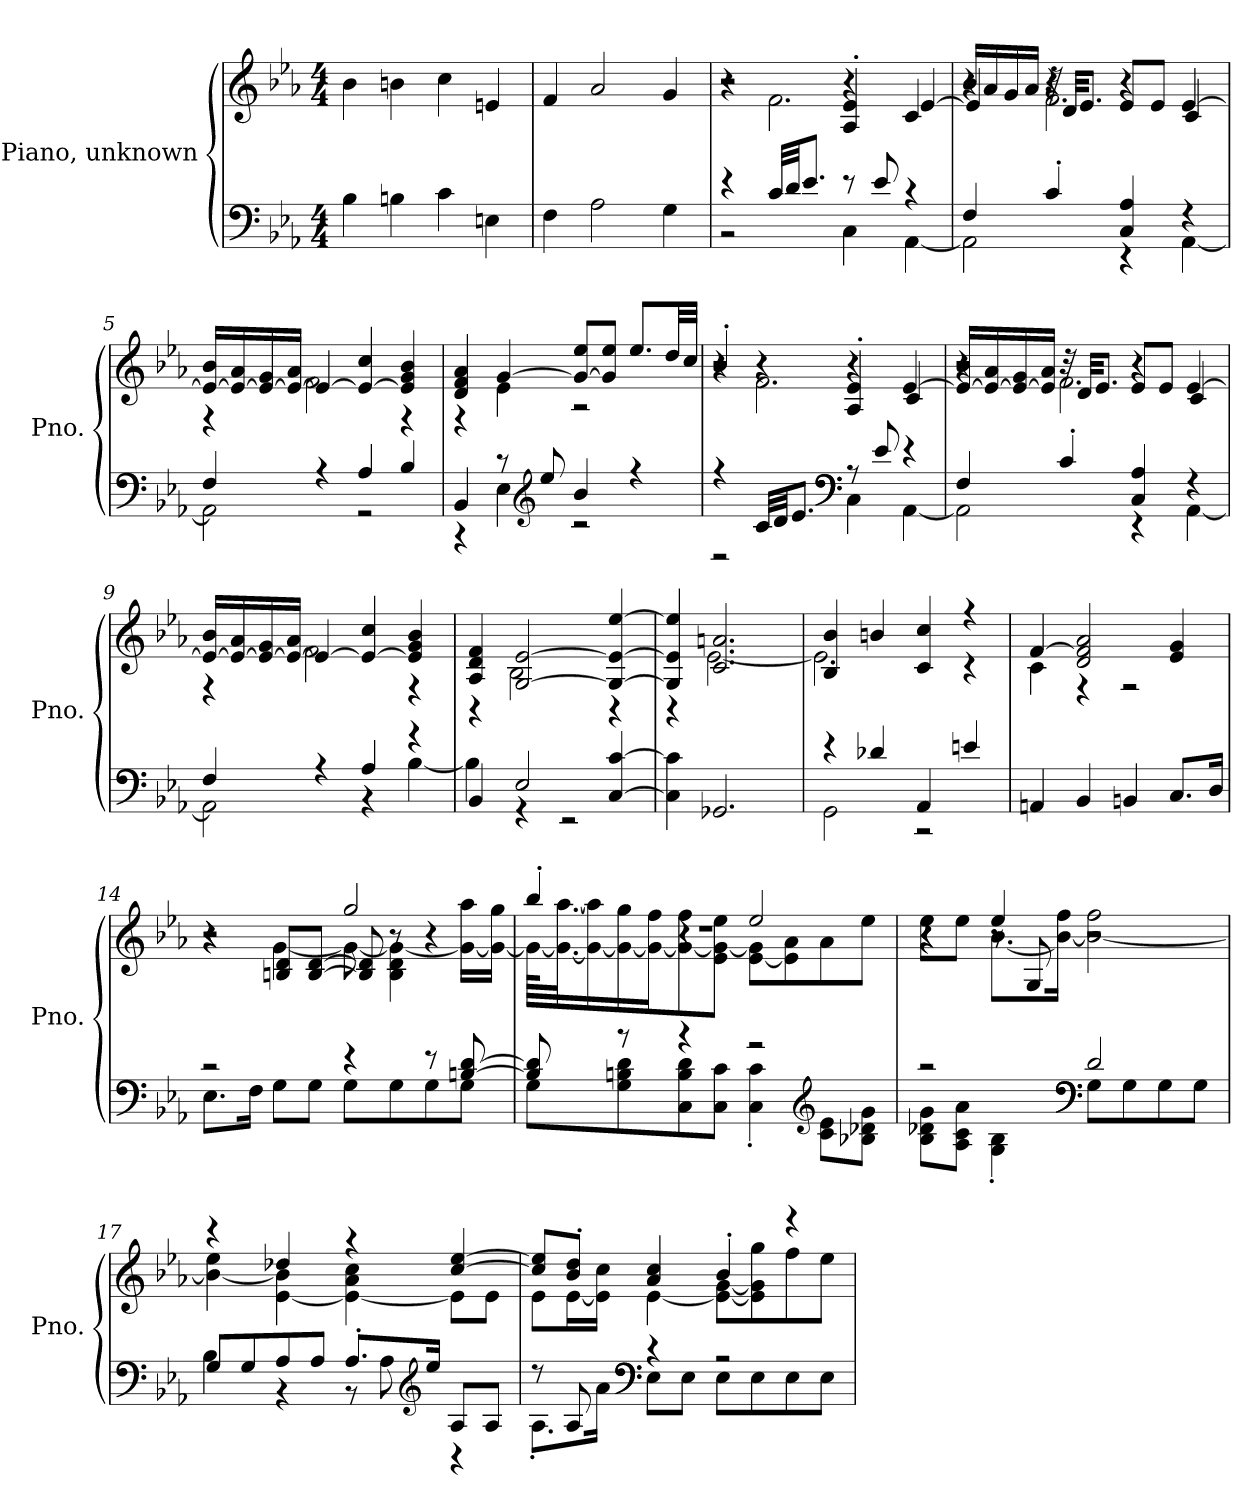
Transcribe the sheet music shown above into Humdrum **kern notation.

**kern	**kern
*part1	*part1
*staff2	*staff1
*I"Piano, unknown	*
*I'Pno.	*
*clefF4	*clefG2
*k[b-e-a-]	*k[b-e-a-]
*M4/4	*M4/4
*MM120	*MM120
=1	=1
4B-\	4b-\
4Bn\	4bn\
4c\	4cc\
4En\	4en/
=2	=2
4F\	4f/
2A-\	2a-/
4G\	4g/
=3	=3
*^	*^
*	*	*	*^
4r	2r	2r	4r	2r
32c/LLL	.	.	2.f\	.
32d/JJ	.	.	.	.
8.e-/J	.	.	.	.
8r	4C\	4A-/' 4e-/'	.	4r
8e-/	.	.	.	.
4r	[4AA-\	4c/	.	[4e-/
=4	=4	=4	=4	=4
4F/	2AA-\]	16b-/LL	4r	4e-/]
.	.	16a-/	.	.
.	.	16g/	.	.
.	.	16a-/JJ	.	.
4c'/	.	32r	2.f\	4r
.	.	32d/KKL	.	.
.	.	8.e-/J	.	.
4C/ 4A-/	4r	8e-/L	.	4r
.	.	8e-/J	.	.
4r	[4AA-\	[4e-/	.	4c/
*	*	*	*v	*v
!!LO:LB:g=z
=5	=5	=5	=5
4F/	2AA-\]	16e-/_ 16b-/LL	4r
.	.	16e-/_ 16a-/	.
.	.	16e-/_ 16g/	.
.	.	16e-/_ 16a-/JJ	.
4r	.	4e-/_	2f\
4A-/	2r	4e-/_ 4cc/	.
4B-/	.	4e-/] 4g/ 4b-/	4r
=6	=6	=6	=6
4BB-/	4r	4d/ 4f/ 4a-/	4r
8r	4E-\	[4g/	4e-\
*clefG2	*	*	*
8ee-/	.	.	.
4b-/	2r	8g/_ 8ee-/L	2r
.	.	8g/] 8ee-/J	.
4r	.	8.ee-/L	.
.	.	32dd/LL	.
.	.	32cc/JJJ	.
=7	=7	=7	=7
*	*	*	*^
4r	2r	4b-'/	4r	2r
32c/LLL	.	4r	2.f\	.
32d/JJ	.	.	.	.
8.e-/J	.	.	.	.
*clefF4	*	*	*	*
8r	4C\	4A-/' 4e-/'	.	4r
8e-/	.	.	.	.
4r	[4AA-\	[4e-/	.	4c/
!!LO:LB:g=z	!!	!!
=8	=8	=8	=8	=8
4F/	2AA-\]	16e-/_ 16b-/LL	4r	2r
.	.	16e-/_ 16a-/	.	.
.	.	16e-/_ 16g/	.	.
.	.	16e-/] 16a-/JJ	.	.
4c'/	.	32r	2.f\	.
.	.	32d/KKL	.	.
.	.	8.e-/J	.	.
4C/ 4A-/	4r	8e-/L	.	4r
.	.	8e-/J	.	.
4r	[4AA-\	[4e-/	.	4c/
*	*	*	*v	*v
=9	=9	=9	=9
4F/	2AA-\]	16e-/_ 16b-/LL	4r
.	.	16e-/_ 16a-/	.
.	.	16e-/_ 16g/	.
.	.	16e-/_ 16a-/JJ	.
4r	.	4e-/_	2f\
4A-/	4r	4e-/_ 4cc/	.
4r	[4B-\	4e-/] 4g/ 4b-/	4r
=10	=10	=10	=10
4BB-/	4B-\]	4A-/ 4d/ 4f/	4r
2E-/	4r	[2G/ [2e-/	2B-\
.	2r	.	.
[4C/ [4c/	.	4G/_ 4e-/_ [4ee-/	4r
*v	*v	*	*
=11	=11	=11
4C\] 4c\]	4G/] 4e-/] 4ee-/]	4r
2.GG-X/	2.c/ 2.an/	[2.e-\
=12	=12	=12
*^	*	*
4r	2GG\	4B-/ 4b-/	2.e-\]
4d-X/	.	4bn/	.
4AA-/	2r	4c/ 4cc/	.
4en/	.	4r	4r
*v	*v	*	*
!!LO:LB:g=z	!!
=13	=13	=13
4AAn/	[4f/	4c\
4BB-/	2d/ 2f/] 2a-/	4r
4BBn/	.	2r
8.C/L	4e-/ 4g/	.
16D/Jk	.	.
=14	=14	=14
*^	*	*^
2r	8.E-\L	2r	4r	4r
.	16F\Jk	.	.	.
.	8G\L	.	[4g\	8Bn/ 8d/L
.	8G\J	.	.	[8B/ [8d/J
4r	8G\L	2gg/	8g\_	8B/] 8d/]
.	8G\	.	4B\ 4d\ 4g\_	8r
8r	8G\	.	.	4r
[8Bn/ [8d/	8G\J	.	16g\_ 16aa-\LL	.
.	.	.	16g\_ 16gg\JJ	.
=15	=15	=15	=15	=15
8B/] 8d/]	8G\L	1r	64g\KLLL_	4bb-'/
.	.	.	32.g\_ [32.aa-\J	.
.	.	.	16g\_ 16aa-\]	.
8r	8G\ 8Bn\ 8d\	.	16g\_ 16gg\	.
.	.	.	16g\_ 16ff\J	.
4r	8C\ 8B\ 8d\	.	8g\_ 8ff\	4r
.	8C\ 8c\J	.	8e-\ 8g\_ 8ee-\J	.
2r	4C\' 4c\'	.	[8e-\ 8g\]L	2ee-/
.	.	.	8e-\] 8a-\	.
*clefG2	*	*	*	*
.	8c\ 8e-\L	.	8a-\	.
.	8B-X\ 8d-X\ 8g\J	.	8ee-\J	.
!!LO:LB:g=z	!!	!!
=16	=16	=16	=16	=16
2r	8B-\ 8d-X\ 8g\L	4r	8ee-\L	4r
.	8A-\ 8c\ 8a-\J	.	8ee-\J	.
.	4G\' 4B-\'	4ee-/	[8.b-\L	8r
.	.	.	.	8G/
.	.	.	16b-\_ 16ff\Jk	.
*clefF4	*	*	*	*
2d-/	8G\L	2r	2b-\_ 2ff\	2r
.	8G\	.	.	.
.	8G\	.	.	.
.	8G\J	.	.	.
*	*	*	*v	*v
=17	=17	=17	=17
8G/L	4B-\	4r	4b-\_ 4ee-\
8G/	.	.	.
8A-/	4r	4dd-X/	[4e-\ 4b-\]
8A-/J	.	.	.
8.A-'/L	8r	4r	4e-\_ 4a-\ 4cc\
.	8A-\	.	.
*clefG2	*	*	*
16ee-/Jk	.	.	.
8A-/L	4r	[4cc/ [4ee-/	8e-\L]
8A-/J	.	.	8e-\J
=18	=18	=18	=18
8r	8.A-'\L	8cc/] 8ee-/]L	8e-\L
8A-/	.	8b-/' 8dd/'J	[16e-\L
.	16a-\Jk	.	16e-\] 16cc\JJ
*clefF4	*	*	*
4r	8E-\L	4a-/ 4cc/	[4e-\
.	8E-\J	.	.
2r	8E-\L	4b-'/	8e-\_ [8g\L
.	8E-\	.	8e-\] 8g\] 8gg\
.	8E-\	4r	8ff\
.	8E-\J	.	8ee-\J
*v	*v	*	*
*	*v	*v
=	=
*-	*-
